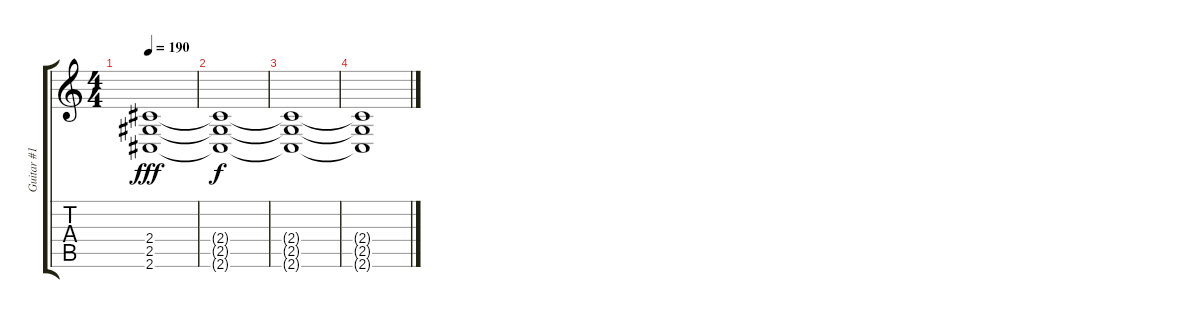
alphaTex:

\track ("Guitar #1" "Guitar #1") {instrument overdrivenguitar}
\staff {score tabs}
\tuning (Db4 Ab3 E3 B2 Gb2 B1) {hide}
\ts (4 4)
\tempo 190
\clef g2
\ks c
(2.4 2.5 2.6).1{dy fff volume 3} |
(2.4{t} 2.5{t} 2.6{t}).1{dy f} |
(2.4{t} 2.5{t} 2.6{t}).1 |
(2.4{t} 2.5{t} 2.6{t}).1
